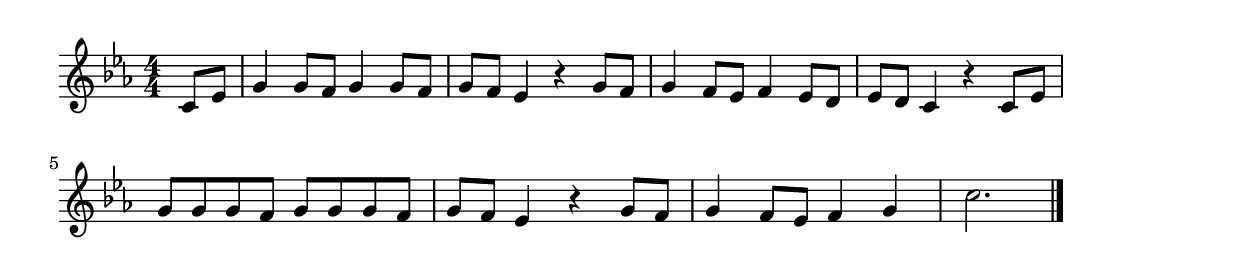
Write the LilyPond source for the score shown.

\version "2.18.2"

% 一週間(にちようびにいちばにでかけ)

\score {

\layout {
line-width = #170
indent = 0\mm
}

\relative c' {
\key c \minor
\time 4/4
\numericTimeSignature

\partial 4
c8 es |
g4 g8 f g4 g8 f |
g8 f es4 r g8 f |
g4 f8 es f4 es8 d |
es8 d c4 r c8 es | 
\break
g8 g g f g g g f |
g f es4 r g8 f |
g4 f8 es f4 g |
c2. 

\bar "|."
}

\midi {}

}